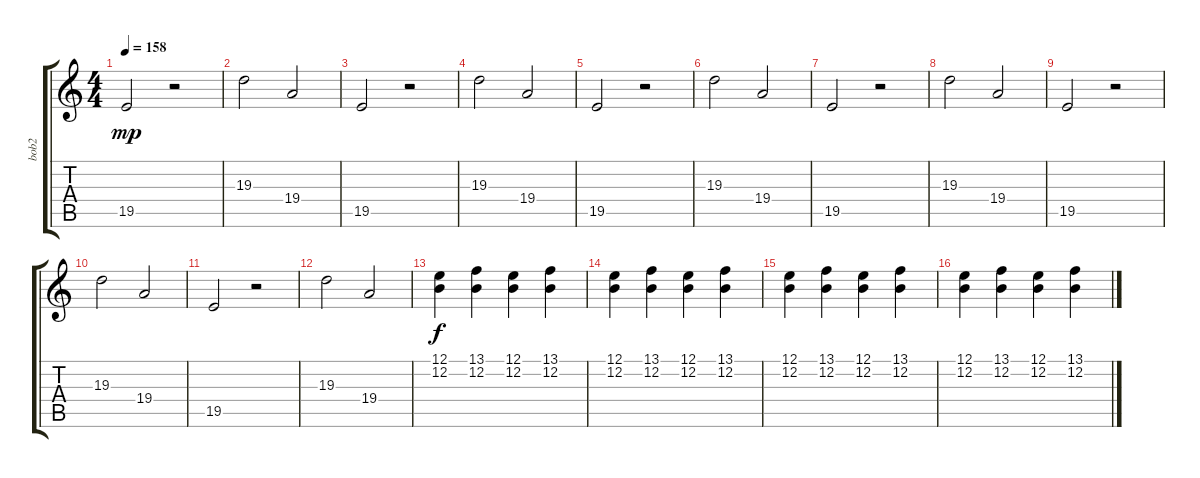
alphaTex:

\track ("bob2" "bob2") {instrument lead2sawtooth}
\staff {score tabs}
\tuning (E4 B3 G3 D3 A2 E2) {hide}
\ts (4 4)
\tempo 158
\clef g2
\ks c
19.5.2{dy mp} r.2 |
19.3.2 19.4.2 |
19.5.2 r.2 |
19.3.2 19.4.2 |
19.5.2 r.2 |
19.3.2 19.4.2 |
19.5.2 r.2 |
19.3.2 19.4.2 |
19.5.2 r.2 |
19.3.2 19.4.2 |
19.5.2 r.2 |
19.3.2 19.4.2 |
(12.1 12.2).4{dy f} (13.1 12.2).4{volume 12 instrument lead2sawtooth} (12.1 12.2).4 (13.1 12.2).4 |
(12.1 12.2).4 (13.1 12.2).4{volume 12 instrument lead2sawtooth} (12.1 12.2).4 (13.1 12.2).4 |
(12.1 12.2).4{volume 10} (13.1 12.2).4 (12.1 12.2).4 (13.1 12.2).4 |
(12.1 12.2).4 (13.1 12.2).4{volume 12} (12.1 12.2).4 (13.1 12.2).4
